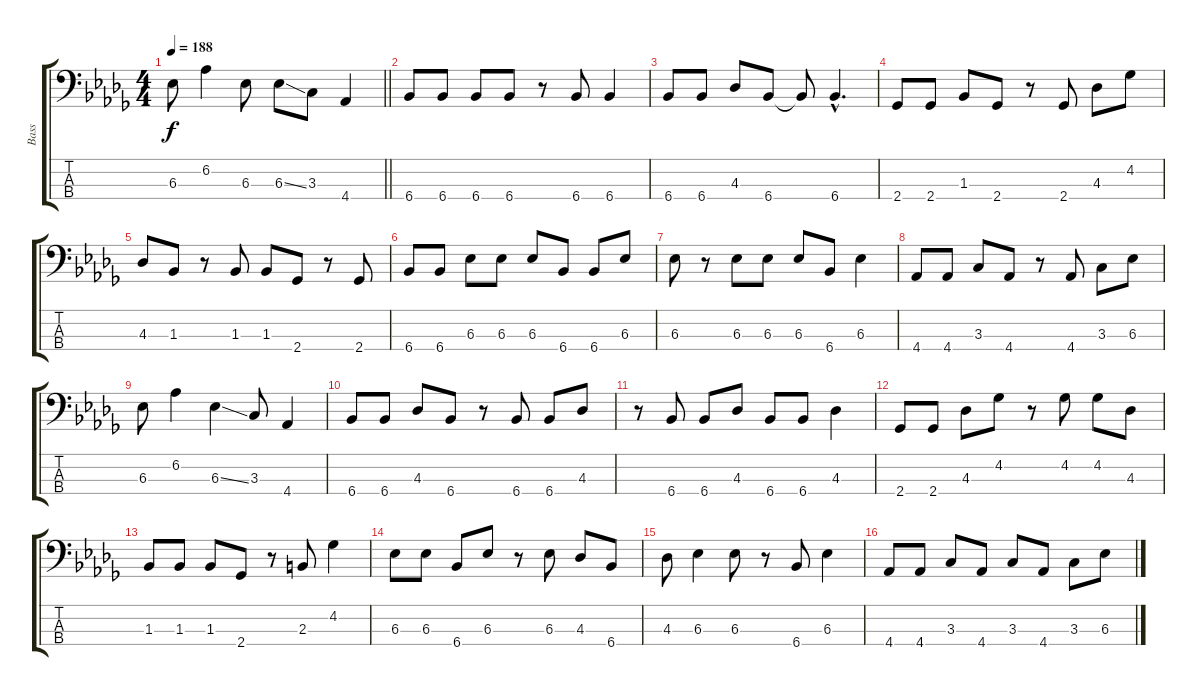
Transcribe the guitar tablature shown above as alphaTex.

\track ("Bass" "Bass") {instrument electricbasspick}
\staff {score tabs}
\tuning (G2 D2 A1 E1) {hide}
\ts (4 4)
\tempo 188
\clef f4
\barLineRight lightlight
\ks bbminor
6.3.8{dy f} 6.2.4 6.3.8 6.3{ss}.8 3.3.8 4.4.4 |
6.4.8 6.4.8 6.4.8 6.4.8 r.8 6.4.8 6.4.4 |
6.4.8 6.4.8 4.3.8 6.4.8 6.4{t}.8 6.4{hac}.4{d} |
2.4.8 2.4.8 1.3.8 2.4.8 r.8 2.4.8 4.3.8 4.2.8 |
4.3.8 1.3.8 r.8 1.3.8 1.3.8 2.4.8 r.8 2.4.8 |
6.4.8 6.4.8 6.3.8 6.3.8 6.3.8 6.4.8 6.4.8 6.3.8 |
6.3.8 r.8 6.3.8 6.3.8 6.3.8 6.4.8 6.3.4 |
4.4.8 4.4.8 3.3.8 4.4.8 r.8 4.4.8 3.3.8 6.3.8 |
6.3.8 6.2.4 6.3{ss}.4 3.3.8 4.4.4 |
6.4.8 6.4.8 4.3.8 6.4.8 r.8 6.4.8 6.4.8 4.3.8 |
r.8 6.4.8 6.4.8 4.3.8 6.4.8 6.4.8 4.3.4 |
2.4.8 2.4.8 4.3.8 4.2.8 r.8 4.2.8 4.2.8 4.3.8 |
1.3.8 1.3.8 1.3.8 2.4.8 r.8 2.3.8 4.2.4 |
6.3.8 6.3.8 6.4.8 6.3.8 r.8 6.3.8 4.3.8 6.4.8 |
4.3.8 6.3.4 6.3.8 r.8 6.4.8 6.3.4 |
4.4.8 4.4.8 3.3.8 4.4.8 3.3.8 4.4.8 3.3.8 6.3.8
